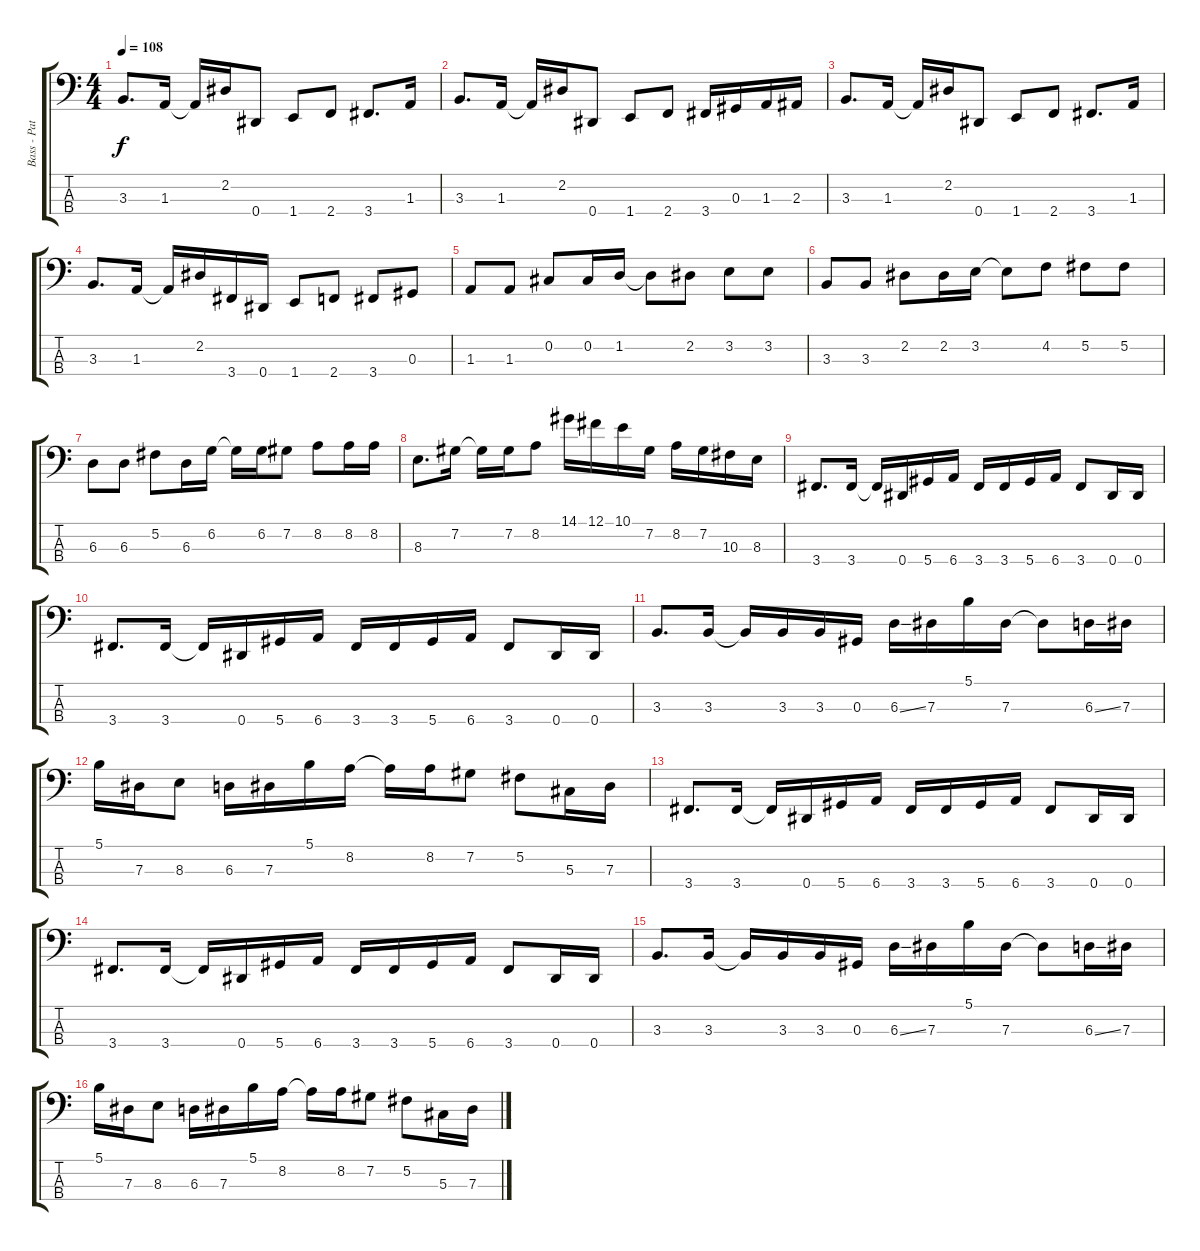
\track ("Bass - Pat" "Bass - Pat") {instrument electricbasspick}
\staff {score tabs}
\tuning (Gb2 Db2 Ab1 Eb1) {hide}
\ts (4 4)
\tempo 108
\clef f4
\ks c
3.3.8{d dy f} 1.3.16 1.3{t}.16 2.2.16 0.4.8 1.4.8 2.4.8 3.4.8{d} 1.3.16 |
3.3.8{d} 1.3.16 1.3{t}.16 2.2.16 0.4.8 1.4.8 2.4.8 3.4.16 0.3.16 1.3.16 2.3.16 |
3.3.8{d} 1.3.16 1.3{t}.16 2.2.16 0.4.8 1.4.8 2.4.8 3.4.8{d} 1.3.16 |
3.3.8{d} 1.3.16 1.3{t}.16 2.2.16 3.4.16 0.4.16 1.4.8 2.4.8 3.4.8 0.3.8 |
1.3.8 1.3.8 0.2.8 0.2.16 1.2.16 1.2{t}.8 2.2.8 3.2.8 3.2.8 |
3.3.8 3.3.8 2.2.8 2.2.16 3.2.16 3.2{t}.8 4.2.8 5.2.8 5.2.8 |
6.3.8 6.3.8 5.2.8 6.3.16 6.2.16 6.2{t}.16 6.2.16 7.2.8 8.2.8 8.2.16 8.2.16 |
8.3.8{d} 7.2.16 7.2{t}.16 7.2.16 8.2.8 14.1.16 12.1.16 10.1.16 7.2.16 8.2.16 7.2.16 10.3.16 8.3.16 |
3.4.8{d} 3.4.16 3.4{t}.16 0.4.16 5.4.16 6.4.16 3.4.16 3.4.16 5.4.16 6.4.16 3.4.8 0.4.16 0.4.16 |
3.4.8{d} 3.4.16 3.4{t}.16 0.4.16 5.4.16 6.4.16 3.4.16 3.4.16 5.4.16 6.4.16 3.4.8 0.4.16 0.4.16 |
3.3.8{d} 3.3.16 3.3{t}.16 3.3.16 3.3.16 0.3.16 6.3{ss}.16 7.3.16 5.1.16 7.3.16 7.3{t}.8 6.3{ss}.16 7.3.16 |
5.1.16 7.3.16 8.3.8 6.3.16 7.3.16 5.1.16 8.2.16 8.2{t}.16 8.2.16 7.2.8 5.2.8 5.3.16 7.3.16 |
3.4.8{d} 3.4.16 3.4{t}.16 0.4.16 5.4.16 6.4.16 3.4.16 3.4.16 5.4.16 6.4.16 3.4.8 0.4.16 0.4.16 |
3.4.8{d} 3.4.16 3.4{t}.16 0.4.16 5.4.16 6.4.16 3.4.16 3.4.16 5.4.16 6.4.16 3.4.8 0.4.16 0.4.16 |
3.3.8{d} 3.3.16 3.3{t}.16 3.3.16 3.3.16 0.3.16 6.3{ss}.16 7.3.16 5.1.16 7.3.16 7.3{t}.8 6.3{ss}.16 7.3.16 |
5.1.16 7.3.16 8.3.8 6.3.16 7.3.16 5.1.16 8.2.16 8.2{t}.16 8.2.16 7.2.8 5.2.8 5.3.16 7.3.16
